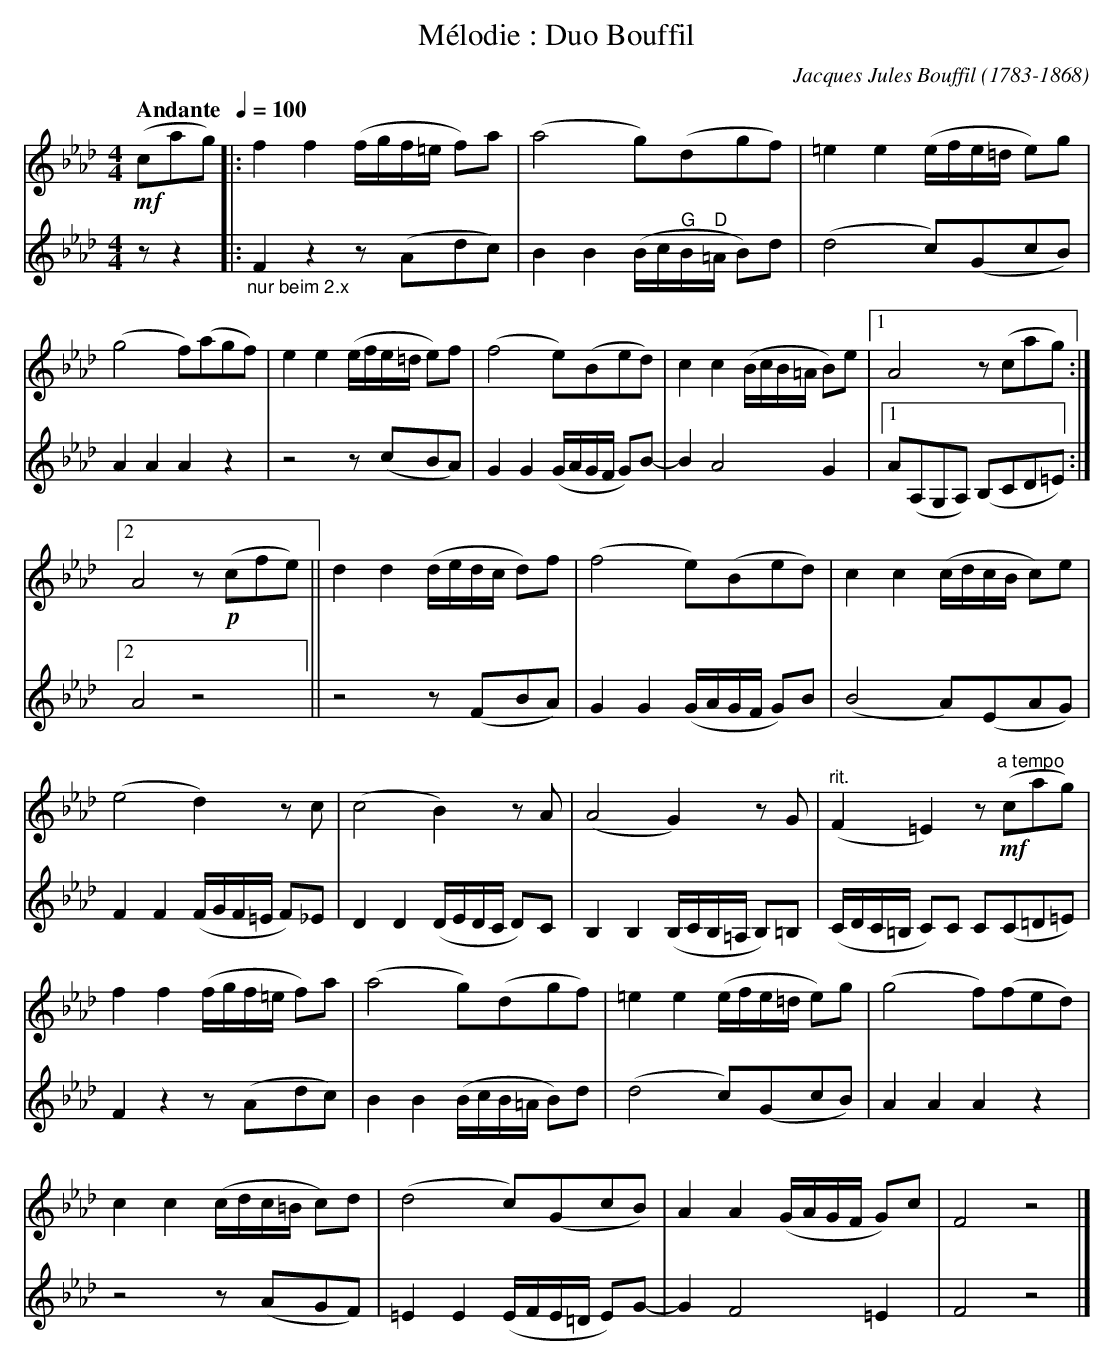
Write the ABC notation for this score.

X:1
T:Mélodie : Duo Bouffil
C:Jacques Jules Bouffil (1783-1868)
M:4/4
L:1/8
Q:"Andante  "1/4=100
K:Abmaj clef=treble
V:1
!mf!(cag) |: f2 f2 (f/2g/2f/2=e/2 f)a | (a4 g)(dgf) | =e2 e2 (e/2f/2e/2=d/2 e)g |
(g4 f)(agf) | e2 e2 (e/2f/2e/2=d/2 e)f | (f4 e)(Bed) | c2 c2 (B/2c/2B/2=A/2 B)e |1 A4 z(cag) :|2
A4 z!p!(cfe) || d2 d2 (d/2e/2d/2c/2 d)f | (f4 e)(Bed) | c2 c2 (c/2d/2c/2B/2 c)e |
(e4 d2) zc | (c4 B2) zA | (A4 G2) zG | "^rit." (F2 =E2) z!mf!"^a tempo"(cag) |
f2 f2 (f/2g/2f/2=e/2 f)a | (a4 g)(dgf) | =e2 e2 (e/2f/2e/2=d/2 e)g | (g4 f)(fed) |
c2 c2 (c/2d/2c/2=B/2 c)d | (d4 c)(GcB) | A2 A2 (G/2A/2G/2F/2 G)c | F4 z4 |]
V:2
z z2 |: "_nur beim 2.x" F2 z2 z (Adc) | B2 B2 (B/2c/2"^G"B/2"^D"=A/2 B)d | (d4 c)(GcB) |
A2 A2 A2 z2 | z4 z(cBA) | G2 G2 (G/2A/2G/2F/2 G)B- | B2 A4 G2 |1 A(A,G,A,) (B,CD=E) :|2
A4 z4 || z4 z(FBA) | G2 G2 (G/2A/2G/2F/2 G)B | (B4 A)(EAG) |
F2 F2 (F/2G/2F/2=E/2 F)_E | D2 D2 (D/2E/2D/2C/2 D)C | B,2 B,2 (B,/2C/2B,/2=A,/2 B,)=B, | (C/2D/2C/2=B,/2 C)C C(C=D=E) |
F2 z2 z(Adc) | B2 B2 (B/2c/2B/2=A/2 B)d | (d4 c)(GcB) | A2 A2 A2 z2 |
z4 z(AGF) | =E2 E2 (E/2F/2E/2=D/2 E)G- | G2 F4 =E2 | F4 z4 |]
